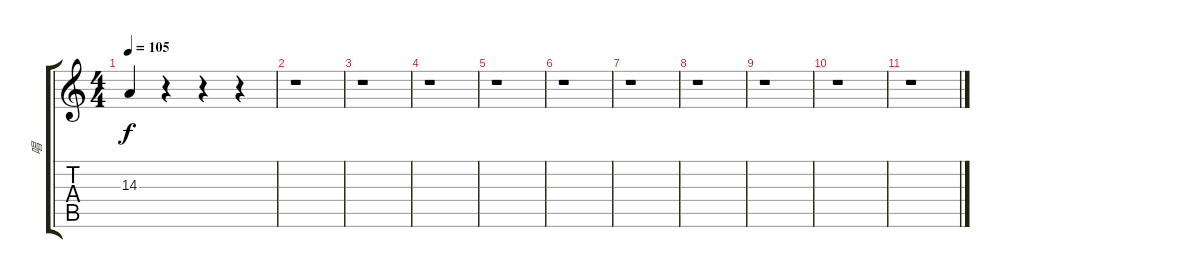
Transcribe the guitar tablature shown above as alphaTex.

\track ("唱" "唱") {instrument lead6voice}
\staff {score tabs}
\tuning (E4 B3 G3 D3 A2 E2) {hide}
\ts (4 4)
\tempo 105
\clef g2
\ks c
14.3{t}.4{dy f} r.4 r.4 r.4 |
r.1 |
r.1 |
r.1 |
r.1 |
r.1 |
r.1 |
r.1 |
r.1 |
r.1 |
r.1
